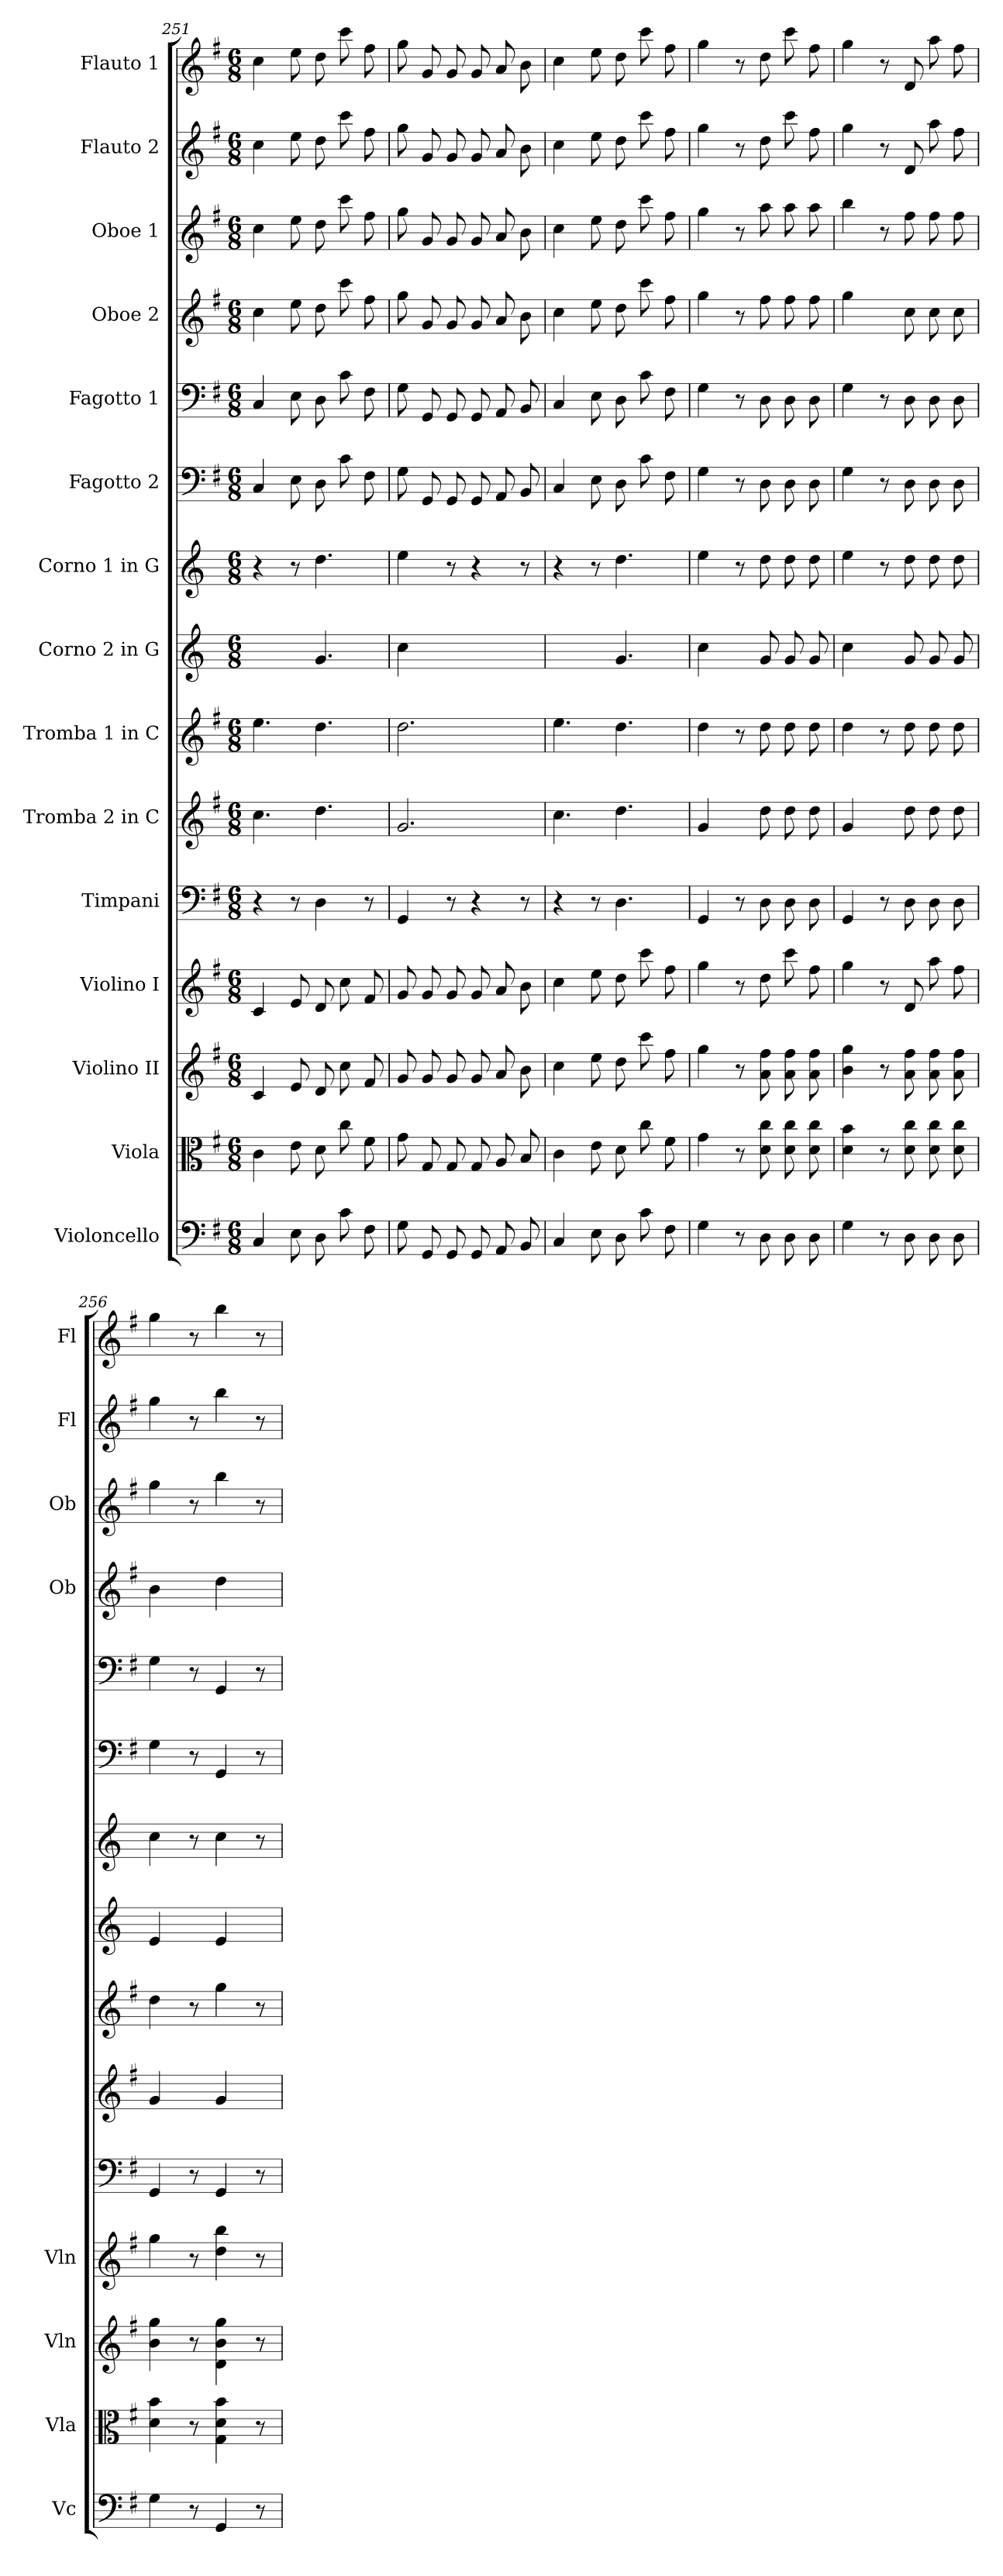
**kern	**kern	**kern	**kern	**kern	**kern	**kern	**kern	**kern	**kern	**kern	**kern	**kern	**kern	**kern
*part15	*part14	*part13	*part12	*part11	*part10	*part9	*part8	*part7	*part6	*part5	*part4	*part3	*part2	*part1
*staff15	*staff14	*staff13	*staff12	*staff11	*staff10	*staff9	*staff8	*staff7	*staff6	*staff5	*staff4	*staff3	*staff2	*staff1
*I"Violoncello	*I"Viola	*I"Violino II	*I"Violino I	*I"Timpani	*I"Tromba 2 in C	*I"Tromba 1 in C	*I"Corno 2 in G	*I"Corno 1 in G	*I"Fagotto 2	*I"Fagotto 1	*I"Oboe 2	*I"Oboe 1	*I"Flauto 2	*I"Flauto 1
*I'Vc	*I'Vla	*I'Vln	*I'Vln	*	*	*	*	*	*	*	*I'Ob	*I'Ob	*I'Fl	*I'Fl
*clefF4	*clefC3	*clefG2	*clefG2	*clefF4	*clefG2	*clefG2	*clefG2	*clefG2	*clefF4	*clefF4	*clefG2	*clefG2	*clefG2	*clefG2
*	*	*	*	*	*ITrd1c2	*ITrd1c2	*ITrd-4c-7	*ITrd-4c-7	*	*	*	*	*	*
*k[f#]	*k[f#]	*k[f#]	*k[f#]	*k[f#]	*k[b-]	*k[b-]	*k[f#]	*k[f#]	*k[f#]	*k[f#]	*k[f#]	*k[f#]	*k[f#]	*k[f#]
*G:	*G:	*G:	*G:	*G:	*F:	*F:	*G:	*G:	*G:	*G:	*G:	*G:	*G:	*G:
*M6/8	*M6/8	*M6/8	*M6/8	*M6/8	*M6/8	*M6/8	*M6/8	*M6/8	*M6/8	*M6/8	*M6/8	*M6/8	*M6/8	*M6/8
=251	=251	=251	=251	=251	=251	=251	=251	=251	=251	=251	=251	=251	=251	=251
4C	4c	4c	4c	4r	4.b-	4.dd	4ryy	4r	4C	4C	4cc	4cc	4cc	4cc
8E	8e	8e	8e	8r	.	.	8ryy	8r	8E	8E	8ee	8ee	8ee	8ee
8D	8d	8d	8d	4D	4.cc	4.cc	4.dd	4.aa	8D	8D	8dd	8dd	8dd	8dd
8c	8cc	8cc	8cc	.	.	.	.	.	8c	8c	8ccc	8ccc	8ccc	8ccc
8F#	8f#	8f#	8f#	8r	.	.	.	.	8F#	8F#	8ff#	8ff#	8ff#	8ff#
=252	=252	=252	=252	=252	=252	=252	=252	=252	=252	=252	=252	=252	=252	=252
8G	8g	8g	8g	4GG	2.f	2.cc	4gg	4bb	8G	8G	8gg	8gg	8gg	8gg
8GG	8G	8g	8g	.	.	.	.	.	8GG	8GG	8g	8g	8g	8g
8GG	8G	8g	8g	8r	.	.	8ryy	8r	8GG	8GG	8g	8g	8g	8g
8GG	8G	8g	8g	4r	.	.	4ryy	4r	8GG	8GG	8g	8g	8g	8g
8AA	8A	8a	8a	.	.	.	.	.	8AA	8AA	8a	8a	8a	8a
8BB	8B	8b	8b	8r	.	.	8ryy	8r	8BB	8BB	8b	8b	8b	8b
=253	=253	=253	=253	=253	=253	=253	=253	=253	=253	=253	=253	=253	=253	=253
4C	4c	4cc	4cc	4r	4.b-	4.dd	4ryy	4r	4C	4C	4cc	4cc	4cc	4cc
8E	8e	8ee	8ee	8r	.	.	8ryy	8r	8E	8E	8ee	8ee	8ee	8ee
8D	8d	8dd	8dd	4.D	4.cc	4.cc	4.dd	4.aa	8D	8D	8dd	8dd	8dd	8dd
8c	8cc	8ccc	8ccc	.	.	.	.	.	8c	8c	8ccc	8ccc	8ccc	8ccc
8F#	8f#	8ff#	8ff#	.	.	.	.	.	8F#	8F#	8ff#	8ff#	8ff#	8ff#
=254	=254	=254	=254	=254	=254	=254	=254	=254	=254	=254	=254	=254	=254	=254
4G	4g	4gg	4gg	4GG	4f	4cc	4gg	4bb	4G	4G	4gg	4gg	4gg	4gg
8r	8r	8r	8r	8r	8ryy	8r	8ryy	8r	8r	8r	8r	8r	8r	8r
8D	8d 8cc	8a 8ff#	8dd	8D	8cc	8cc	8dd	8aa	8D	8D	8ff#	8aa	8dd	8dd
8D	8d 8cc	8a 8ff#	8ccc	8D	8cc	8cc	8dd	8aa	8D	8D	8ff#	8aa	8ccc	8ccc
8D	8d 8cc	8a 8ff#	8ff#	8D	8cc	8cc	8dd	8aa	8D	8D	8ff#	8aa	8ff#	8ff#
=255	=255	=255	=255	=255	=255	=255	=255	=255	=255	=255	=255	=255	=255	=255
4G	4d 4b	4b 4gg	4gg	4GG	4f	4cc	4gg	4bb	4G	4G	4gg	4bb	4gg	4gg
8r	8r	8r	8r	8r	8ryy	8r	8ryy	8r	8r	8r	8ryy	8r	8r	8r
8D	8d 8cc	8a 8ff#	8d	8D	8cc	8cc	8dd	8aa	8D	8D	8cc	8ff#	8d	8d
8D	8d 8cc	8a 8ff#	8aa	8D	8cc	8cc	8dd	8aa	8D	8D	8cc	8ff#	8aa	8aa
8D	8d 8cc	8a 8ff#	8ff#	8D	8cc	8cc	8dd	8aa	8D	8D	8cc	8ff#	8ff#	8ff#
=256	=256	=256	=256	=256	=256	=256	=256	=256	=256	=256	=256	=256	=256	=256
4G	4d 4b	4b 4gg	4gg	4GG	4f	4cc	4b	4gg	4G	4G	4b	4gg	4gg	4gg
8r	8r	8r	8r	8r	8ryy	8r	8ryy	8r	8r	8r	8ryy	8r	8r	8r
4GG	4G 4d 4b	4d 4b 4gg	4dd 4bb	4GG	4f	4ff	4b	4gg	4GG	4GG	4dd	4bb	4bb	4bb
8r	8r	8r	8r	8r	8ryy	8r	8ryy	8r	8r	8r	8ryy	8r	8r	8r
=	=	=	=	=	=	=	=	=	=	=	=	=	=	=
*-	*-	*-	*-	*-	*-	*-	*-	*-	*-	*-	*-	*-	*-	*-
